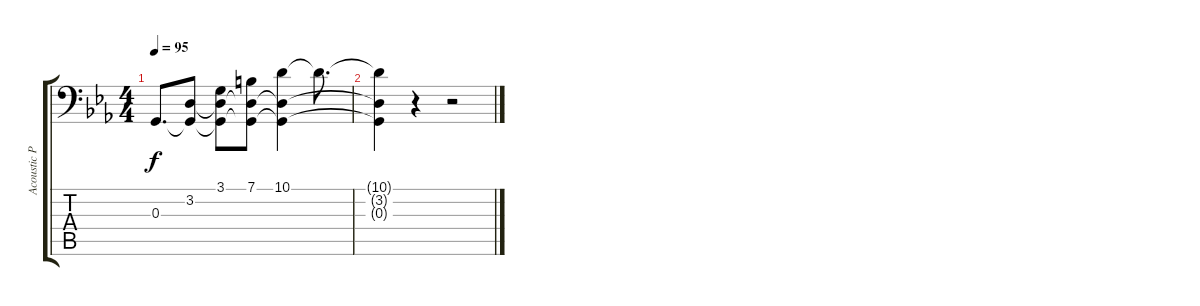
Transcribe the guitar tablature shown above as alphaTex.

\track ("Acoustic Piano" "Acoustic P") {instrument acousticgrandpiano}
\staff {score tabs}
\tuning (E3 B2 G2 D2 A1 E1) {hide}
\ts (4 4)
\tempo 95
\clef f4
\ks eb
0.3.8{d dy f} (3.2 0.3{t}).8 (3.1 3.2{t} 0.3{t}).8 (7.1 3.2{t} 0.3{t}).8 (10.1 3.2{t} 0.3{t}).4 10.1{t}.8{d} |
(10.1{t} 3.2{t} 0.3{t}).4 r.4 r.2
